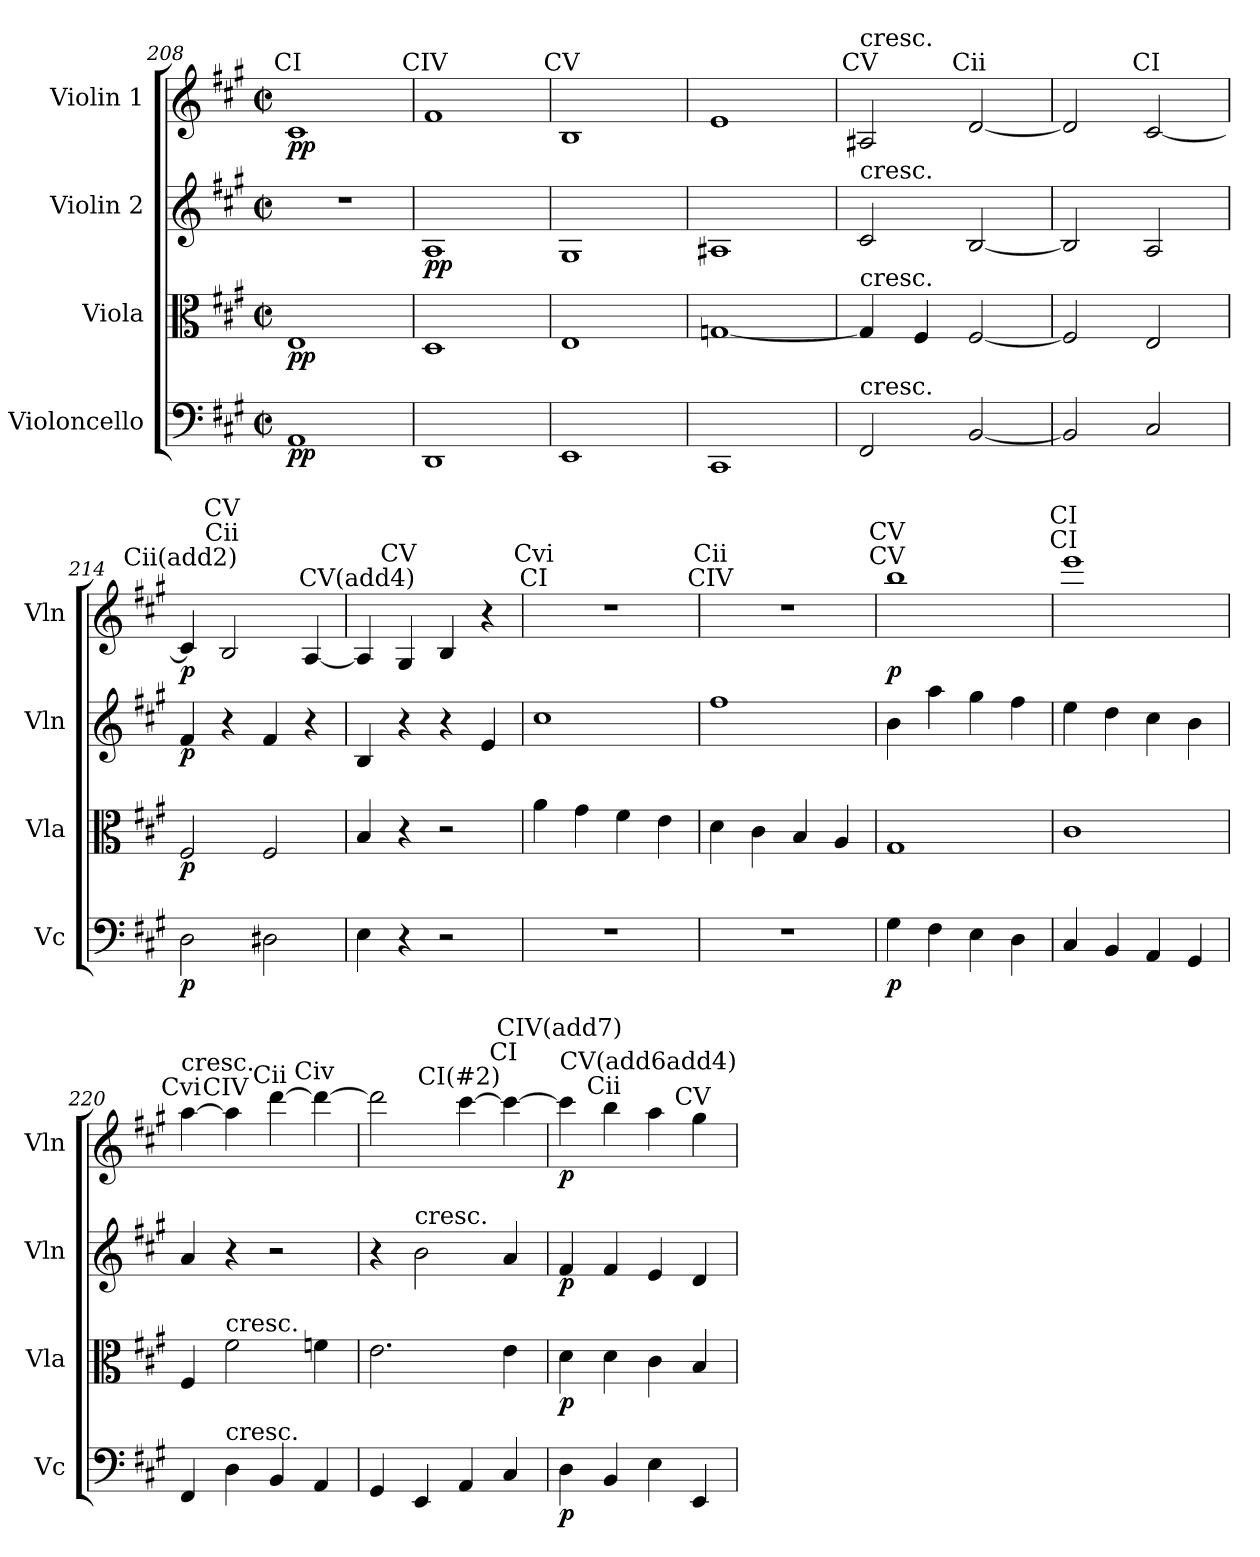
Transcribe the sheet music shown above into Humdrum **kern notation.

**kern	**dynam	**kern	**dynam	**kern	**dynam	**kern	**dynam
*part4	*part4	*part3	*part3	*part2	*part2	*part1	*part1
*staff4	*staff4	*staff3	*staff3	*staff2	*staff2	*staff1	*staff1
*I"Violoncello	*	*I"Viola	*	*I"Violin 2	*	*I"Violin 1	*
*I'Vc	*	*I'Vla	*	*I'Vln	*	*I'Vln	*
*clefF4	*	*clefC3	*	*clefG2	*	*clefG2	*
*k[f#c#g#]	*	*k[f#c#g#]	*	*k[f#c#g#]	*	*k[f#c#g#]	*
*A:	*	*A:	*	*A:	*	*A:	*
*M2/2	*	*M2/2	*	*M2/2	*	*M2/2	*
*met(c|)	*	*met(c|)	*	*met(c|)	*	*met(c|)	*
=208	=208	=208	=208	=208	=208	=208	=208
!	!	!	!	!	!	!LO:TX:a:cj:t=CI	!
!	!LO:DY:b	!	!LO:DY:b	!	!	!	!LO:DY:b
1AA	pp	1E	pp	1r	.	1c#	pp
=209	=209	=209	=209	=209	=209	=209	=209
!	!	!	!	!	!	!LO:TX:a:cj:t=CIV	!
!	!	!	!	!	!LO:DY:b	!	!
1DD	.	1D	.	1A	pp	1f#	.
=210	=210	=210	=210	=210	=210	=210	=210
!	!	!	!	!	!	!LO:TX:a:cj:t=CV	!
1EE	.	1E	.	1G#	.	1B	.
=211	=211	=211	=211	=211	=211	=211	=211
1CC#	.	[1Gn	.	1A#X	.	1e	.
!!LO:PB:g=z
=212	=212	=212	=212	=212	=212	=212	=212
!	!	!	!	!	!	!LO:TX:a:cj:t=CV	!
!	!	!	!	!	!	!LO:TX:a:t=cresc.	!
!	!	!	!	!LO:TX:a:t=cresc.	!	!	!
!	!	!LO:TX:a:t=cresc.	!	!	!	!	!
!LO:TX:a:t=cresc.	!	!	!	!	!	!	!
2FF#/	.	4G/]	.	2c#/	.	2A#X/	.
.	.	4F#/	.	.	.	.	.
!	!	!	!	!	!	!LO:TX:a:cj:t=Cii	!
[2BB/	.	[2F#/	.	[2B/	.	[2d/	.
=213	=213	=213	=213	=213	=213	=213	=213
2BB/]	.	2F#/]	.	2B/]	.	2d/]	.
!	!	!	!	!	!	!LO:TX:a:cj:t=CI	!
2C#/	.	2E/	.	2A/	.	[2c#/	.
=214	=214	=214	=214	=214	=214	=214	=214
!	!	!	!	!	!	!LO:TX:a:cj:t=Cii(add2)	!
!	!LO:DY:b	!	!LO:DY:b	!	!LO:DY:b	!	!LO:DY:b
2D\	p	2F#/	p	4f#/	p	4c#/]	p
!	!	!	!	!	!	!LO:TX:a:cj:t=Cii	!
!	!	!	!	!	!	!LO:TX:a:cj:t=CV	!
.	.	.	.	4r	.	2B/	.
2D#X\	.	2F#/	.	4f#/	.	.	.
.	.	.	.	4r	.	[4A/	.
=215	=215	=215	=215	=215	=215	=215	=215
!	!	!	!	!	!	!LO:TX:a:cj:t=CV(add4)	!
4E\	.	4B/	.	4B/	.	4A/]	.
!	!	!	!	!	!	!LO:TX:a:cj:t=CV	!
4r	.	4r	.	4r	.	4G#/	.
2r	.	2r	.	4r	.	4B/	.
.	.	.	.	4e/	.	4r	.
=216	=216	=216	=216	=216	=216	=216	=216
!	!	!	!	!	!	!LO:TX:a:cj:t=CI	!
!	!	!	!	!	!	!LO:TX:a:cj:t=Cvi	!
1r	.	4a\	.	1cc#	.	1r	.
.	.	4g#\	.	.	.	.	.
.	.	4f#\	.	.	.	.	.
.	.	4e\	.	.	.	.	.
!!LO:PB:g=z
=217	=217	=217	=217	=217	=217	=217	=217
!	!	!	!	!	!	!LO:TX:a:cj:t=CIV	!
!	!	!	!	!	!	!LO:TX:a:cj:t=Cii	!
1r	.	4d\	.	1ff#	.	1r	.
.	.	4c#\	.	.	.	.	.
.	.	4B/	.	.	.	.	.
.	.	4A/	.	.	.	.	.
=218	=218	=218	=218	=218	=218	=218	=218
!	!	!	!	!	!	!LO:TX:a:cj:t=CV	!
!	!	!	!	!	!	!LO:TX:a:cj:t=CV	!
!	!LO:DY:b	!	!	!	!	!	!LO:DY:b
4G#\	p	1G#	.	4b\	.	1bb	p
4F#\	.	.	.	4aa\	.	.	.
4E\	.	.	.	4gg#\	.	.	.
4D\	.	.	.	4ff#\	.	.	.
=219	=219	=219	=219	=219	=219	=219	=219
!	!	!	!	!	!	!LO:TX:a:cj:t=CI	!
!	!	!	!	!	!	!LO:TX:a:cj:t=CI	!
4C#/	.	1c#	.	4ee\	.	1eee	.
4BB/	.	.	.	4dd\	.	.	.
4AA/	.	.	.	4cc#\	.	.	.
4GG#/	.	.	.	4b\	.	.	.
=220	=220	=220	=220	=220	=220	=220	=220
!	!	!	!	!	!	!LO:TX:a:cj:t=Cvi	!
!	!	!	!	!	!	!LO:TX:a:t=cresc.	!
4FF#/	.	4F#/	.	4a/	.	[4aa\	.
!	!	!	!	!	!	!LO:TX:a:cj:t=CIV	!
!	!	!LO:TX:a:t=cresc.	!	!	!	!	!
!LO:TX:a:t=cresc.	!	!	!	!	!	!	!
4D\	.	2f#\	.	4r	.	4aa\]	.
!	!	!	!	!	!	!LO:TX:a:cj:t=Cii	!
4BB/	.	.	.	2r	.	[4ddd\	.
!	!	!	!	!	!	!LO:TX:a:cj:t=Civ	!
4AA/	.	4fn\	.	.	.	4ddd\_	.
=221	=221	=221	=221	=221	=221	=221	=221
4GG#/	.	2.e\	.	4r	.	2ddd\]	.
!	!	!	!	!LO:TX:a:t=cresc.	!	!	!
4EE/	.	.	.	2b\	.	.	.
!	!	!	!	!	!	!LO:TX:a:cj:t=CI(#2)	!
4AA/	.	.	.	.	.	[4ccc#\	.
!	!	!	!	!	!	!LO:TX:a:cj:t=CI	!
4C#/	.	4e\	.	4a/	.	4ccc#\_	.
!!LO:LB:g=z
=222	=222	=222	=222	=222	=222	=222	=222
!	!	!	!	!	!	!LO:TX:a:cj:t=CIV(add7)	!
!	!LO:DY:b	!	!LO:DY:b	!	!LO:DY:b	!	!LO:DY:b
4D\	p	4d\	p	4f#/	p	4ccc#\]	p
!	!	!	!	!	!	!LO:TX:a:cj:t=Cii	!
4BB/	.	4d\	.	4f#/	.	4bb\	.
!	!	!	!	!	!	!LO:TX:a:cj:t=CV(add6add4)	!
4E\	.	4c#\	.	4e/	.	4aa\	.
!	!	!	!	!	!	!LO:TX:a:cj:t=CV	!
4EE/	.	4B/	.	4d/	.	4gg#\	.
=	=	=	=	=	=	=	=
*-	*-	*-	*-	*-	*-	*-	*-
